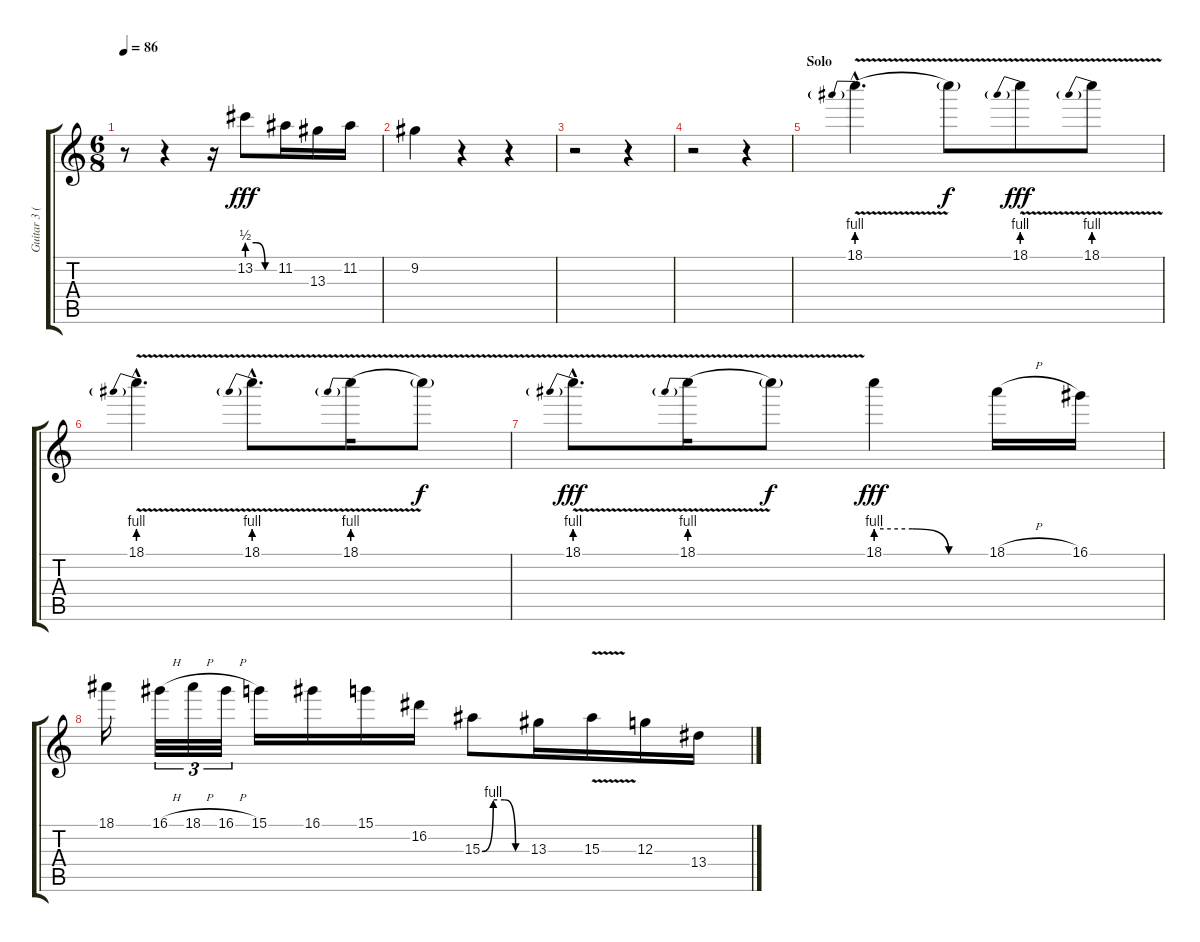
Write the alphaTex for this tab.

\track ("Guitar 3 (Lead)" "Guitar 3 (") {instrument distortionguitar}
\staff {score tabs}
\tuning (E4 B3 G3 D3 A2 E2) {hide}
\ts (6 8)
\tempo 86
\clef g2
\ks c
r.8{dy fff} r.4 r.16 13.2{be (custom 0 2 20 2 40 0 60 0)}.8 11.2.16 13.3.16 11.2.16 |
9.2.4 r.4 r.4 |
r.2 r.4 |
r.2 r.4 |
\section ("" "Solo")
18.1{be (prebend 0 4 60 4) v hac}.4{d} 18.1{t}.8{dy f} 18.1{be (prebend 0 4 60 4) v}.8{dy fff} 18.1{be (prebend 0 4 60 4) v}.8 |
18.1{be (prebend 0 4 60 4) v hac}.4{d} 18.1{be (prebend 0 4 60 4) v hac}.8{d} 18.1{be (prebend 0 4 60 4) v}.16 18.1{t}.8{dy f} |
18.1{be (prebend 0 4 60 4) v hac}.8{d dy fff} 18.1{be (prebend 0 4 60 4) v}.16 18.1{t}.8{dy f} 18.1{be (custom 0 4 20 4 40 0 60 0)}.4{dy fff} 18.1{h}.16 16.1.16 |
18.1.16 16.1{h}.32{tu (3 2)} 18.1{h}.32{tu (3 2)} 16.1{h}.32{tu (3 2)} 15.1.16 16.1.16 15.1.16 16.2.16 15.3{be (custom 0 0 15 4 30 4 45 0 60 0)}.8 13.3.16 15.3{v}.16 12.3.16 13.4.16
